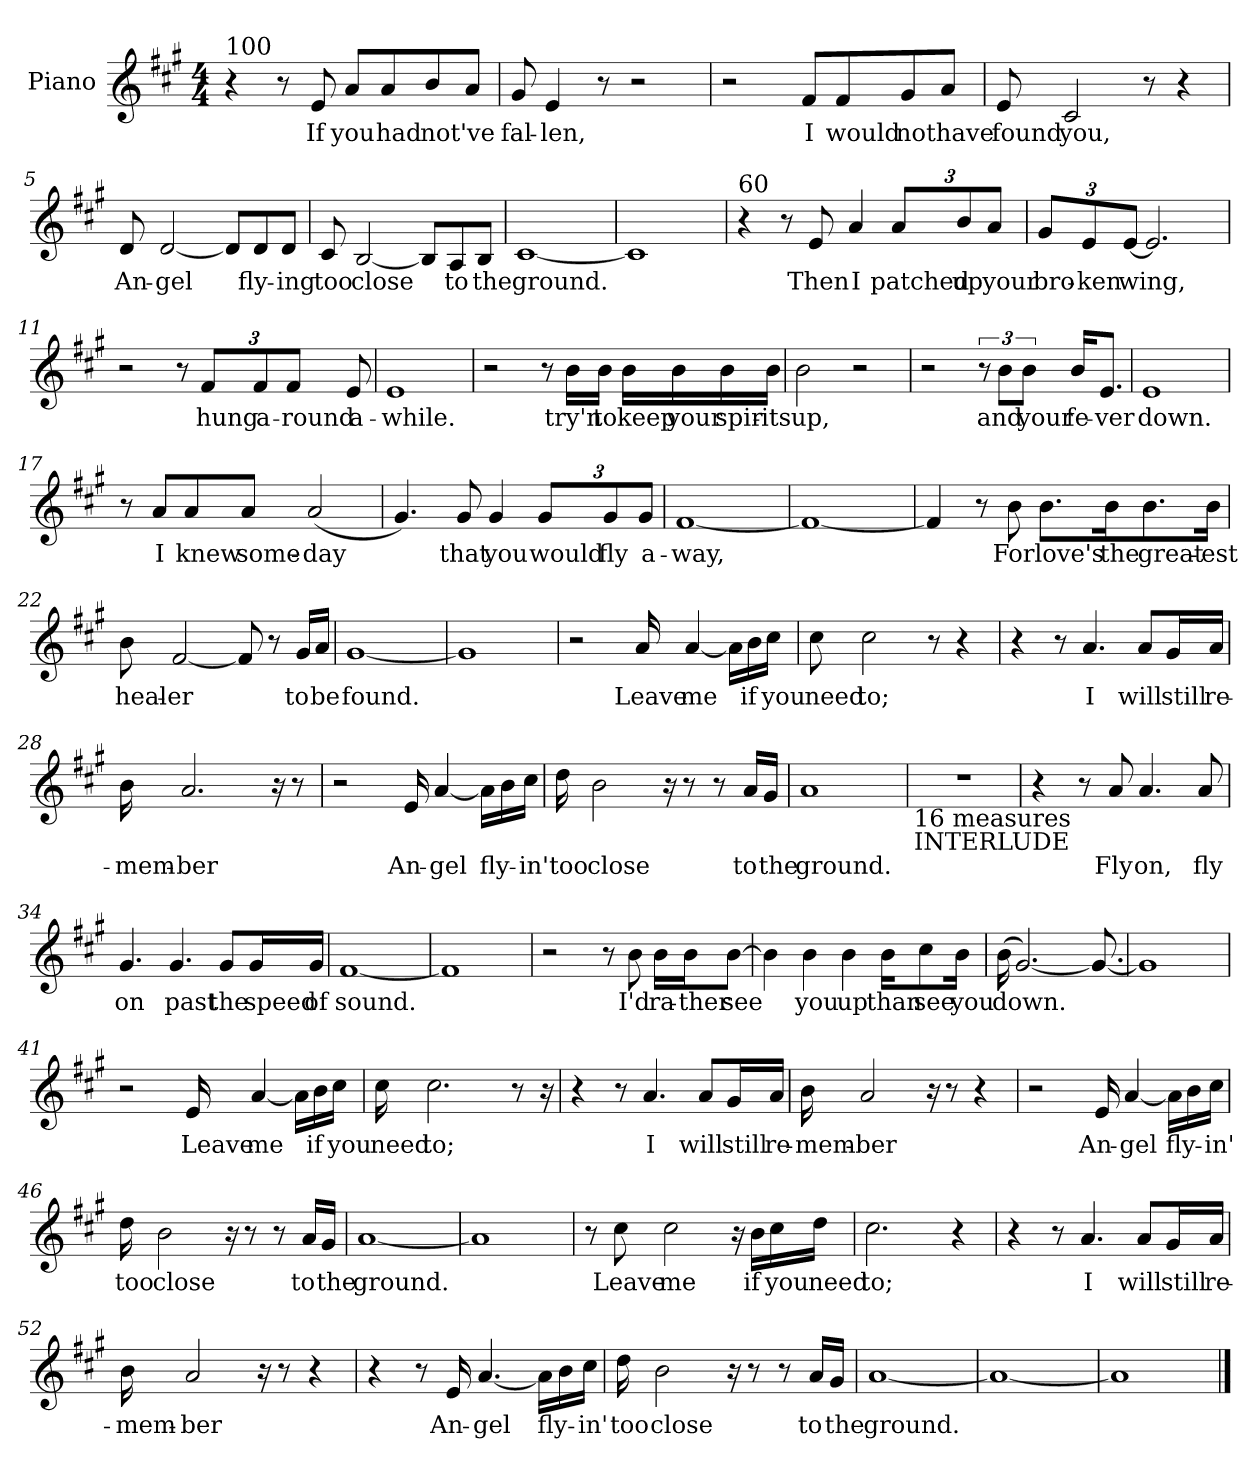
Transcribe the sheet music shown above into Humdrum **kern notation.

**kern	**text
*part1	*part1
*staff1	*staff1
*I"Piano	*
*I'Pno.	*
*clefG2	*
*k[f#c#g#]	*
*A:	*
*M4/4	*
=1	=1
!LO:TX:a:t=100	!
4r	.
8r	.
8e/	If
8a/L	you
8a/	had
8b/	not
8a/J	've
=2	=2
8g#/	fal-
4e/	-len,
8r	.
2r	.
=3	=3
2r	.
8f#/L	I
8f#/	would
8g#/	not
8a/J	have
=4	=4
8e/	found
2c#/	you,
8r	.
4r	.
!!LO:LB:g=z
=5	=5
8d/	An-
[2d/	-gel
8d/L]	.
8d/	fly-
8d/J	-ing
=6	=6
8c#/	too
[2B/	close
8B/L]	.
8A/	to
8B/J	the
=7	=7
[1c#	ground.
=8	=8
1c#]	.
!!LO:LB:g=z
=9	=9
!LO:TX:a:t=60	!
4r	.
8r	.
8e/	Then
4a/	I
*Xbrackettup	*
12a/L	patched
12b/	up
12a/J	your
=10	=10
12g#/L	bro-
12e/	-ken
[12e/J	wing,
2.e/]	.
=11	=11
2r	.
8r	.
12f#/L	hung
12f#/	a-
12f#/J	-round
8e/	a-
=12	=12
1e	-while.
!!LO:LB:g=z
=13	=13
2r	.
8r	.
16b\LL	try'n
16b\JJ	to
16b\LL	keep
16b\	your
16b\	spir-
16b\JJ	-its
=14	=14
2b\	up,
2r	.
=15	=15
2r	.
*brackettup	*
12r	.
12b\L	and
12b\J	your
16b/KL	fe-
8.e/J	-ver
=16	=16
1e	down.
!!LO:LB:g=z
=17	=17
8r	.
8a/L	I
8a/	knew
8a/J	some-
(2a/	-day
=18	=18
4.g#/)	.
8g#/	that
4g#/	you
*Xbrackettup	*
12g#/L	would
12g#/	fly
12g#/J	a-
=19	=19
[1f#	-way,
=20	=20
1f#_	.
!!LO:LB:g=z
=21	=21
4f#/]	.
8r	.
8b\	For
8.b\L	love's
16b\K	the
8.b\	great-
16b\Jk	-est
=22	=22
8b\	heal-
[2f#/	-er
8f#/]	.
8r	.
16g#/LL	to
16a/JJ	be
=23	=23
[1g#	found.
=24	=24
1g#]	.
!!LO:LB:g=z
=25	=25
2r	.
16a/	Leave
[4a/	me
16a\LL]	.
16b\	if
16cc#\JJ	you
=26	=26
8cc#\	need
2cc#\	to;
8r	.
4r	.
=27	=27
4r	.
8r	.
4.a/	I
8a/L	will
16g#/L	still
16a/JJ	re-
=28	=28
16b\	-mem-
2.a/	ber
16r	.
8r	.
!!LO:LB:g=z
=29	=29
2r	.
16e/	An-
[4a/	-gel
16a\LL]	.
16b\	fly-
16cc#\JJ	-in'
=30	=30
16dd\	too
2b\	close
16r	.
8r	.
8r	.
16a/LL	to
16g#/JJ	the
=31	=31
1a	ground.
=32	=32
!LO:TX:b:t=16 measures\nINTERLUDE	!
1r	.
!!LO:PB:g=z
=33	=33
4r	.
8r	.
8a/	Fly
4.a/	on,
8a/	fly
=34	=34
4.g#/	on
4.g#/	past
8g#/L	the
16g#/L	speed
16g#/JJ	of
=35	=35
[1f#	sound.
=36	=36
1f#]	.
=37	=37
2r	.
8r	.
8b\	I'd
16b\LL	ra-
16b\J	-ther
[8b\J	see
!!LO:LB:g=z
=38	=38
4b\]	.
4b\	you
4b\	up
16b\KL	than
8cc#\	see
16b\Jk	you
=39	=39
(16b\	down.
[2.g#/)	.
8.g#/_	.
=40	=40
1g#]	.
=41	=41
2r	.
16e/	Leave
[4a/	me
16a\LL]	.
16b\	if
16cc#\JJ	you
!!LO:LB:g=z
=42	=42
16cc#\	need
2.cc#\	to;
8r	.
16r	.
=43	=43
4r	.
8r	.
4.a/	I
8a/L	will
16g#/L	still
16a/JJ	re-
=44	=44
16b\	-mem-
2a/	ber
16r	.
8r	.
4r	.
=45	=45
2r	.
16e/	An-
[4a/	-gel
16a\LL]	.
16b\	fly-
16cc#\JJ	-in'
!!LO:LB:g=z
=46	=46
16dd\	too
2b\	close
16r	.
8r	.
8r	.
16a/LL	to
16g#/JJ	the
=47	=47
[1a	ground.
=48	=48
1a]	.
=49	=49
8r	.
8cc#\	Leave
2cc#\	me
16r	.
16b\LL	if
16cc#\	you
16dd\JJ	need
=50	=50
2.cc#\	to;
4r	.
!!LO:LB:g=z
=51	=51
4r	.
8r	.
4.a/	I
8a/L	will
16g#/L	still
16a/JJ	re-
=52	=52
16b\	-mem-
2a/	ber
16r	.
8r	.
4r	.
=53	=53
4r	.
8r	.
16e/	An-
[4.a/	-gel
16a\LL]	.
16b\	fly-
16cc#\JJ	-in'
!!LO:LB:g=z
=54	=54
16dd\	too
2b\	close
16r	.
8r	.
8r	.
16a/LL	to
16g#/JJ	the
=55	=55
[1a	ground.
=56	=56
1a_	.
=57	=57
1a]	.
==	==
*-	*-
